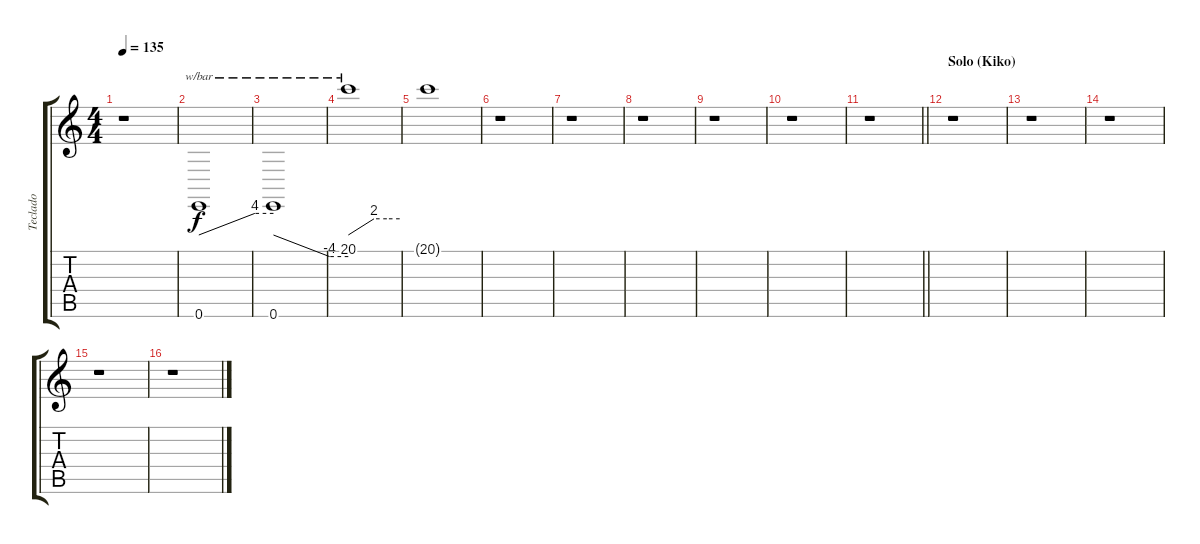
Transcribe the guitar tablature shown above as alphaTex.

\track ("Teclado" "Teclado") {instrument stringensemble1}
\staff {score tabs}
\tuning (E4 B3 G3 D3 A2 E2) {hide}
\ts (4 4)
\tempo 135
\clef g2
\ks c
r.1{dy f} |
0.6.1{tbe (custom default 0 0 45 16 60 16) volume 13 instrument distortionguitar} |
0.6.1{tbe (custom default 0 0 45 -16 60 -16)} |
20.1.1{tbe (custom default 0 0 30 8 45 8 60 8)} |
20.1{t}.1 |
r.1 |
r.1 |
r.1 |
r.1 |
r.1 |
\barLineRight lightlight
r.1 |
\section ("" "Solo (Kiko)")
r.1 |
r.1 |
r.1 |
r.1 |
r.1
